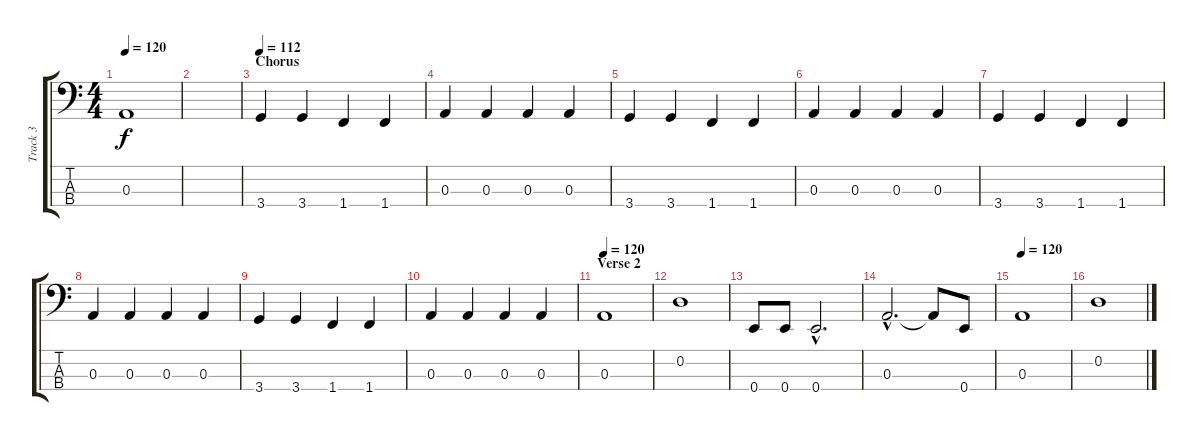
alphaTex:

\track ("Track 3" "Track 3") {instrument electricbassfinger}
\staff {score tabs}
\tuning (G2 D2 A1 E1) {hide}
\ts (4 4)
\tempo 120
\clef f4
\ks c
0.3.1{dy f} |
|
\section ("" "Chorus")
\tempo 112
3.4.4 3.4.4 1.4.4 1.4.4 |
0.3.4 0.3.4 0.3.4 0.3.4 |
3.4.4 3.4.4 1.4.4 1.4.4 |
0.3.4 0.3.4 0.3.4 0.3.4 |
3.4.4 3.4.4 1.4.4 1.4.4 |
0.3.4 0.3.4 0.3.4 0.3.4 |
3.4.4 3.4.4 1.4.4 1.4.4 |
0.3.4 0.3.4 0.3.4 0.3.4 |
\section ("" "Verse 2")
\tempo 120
0.3.1 |
0.2.1 |
0.4.8 0.4.8 0.4{hac}.2{d} |
0.3{hac}.2{d} 0.3{t}.8 0.4.8 |
\tempo 120
0.3.1 |
0.2.1
